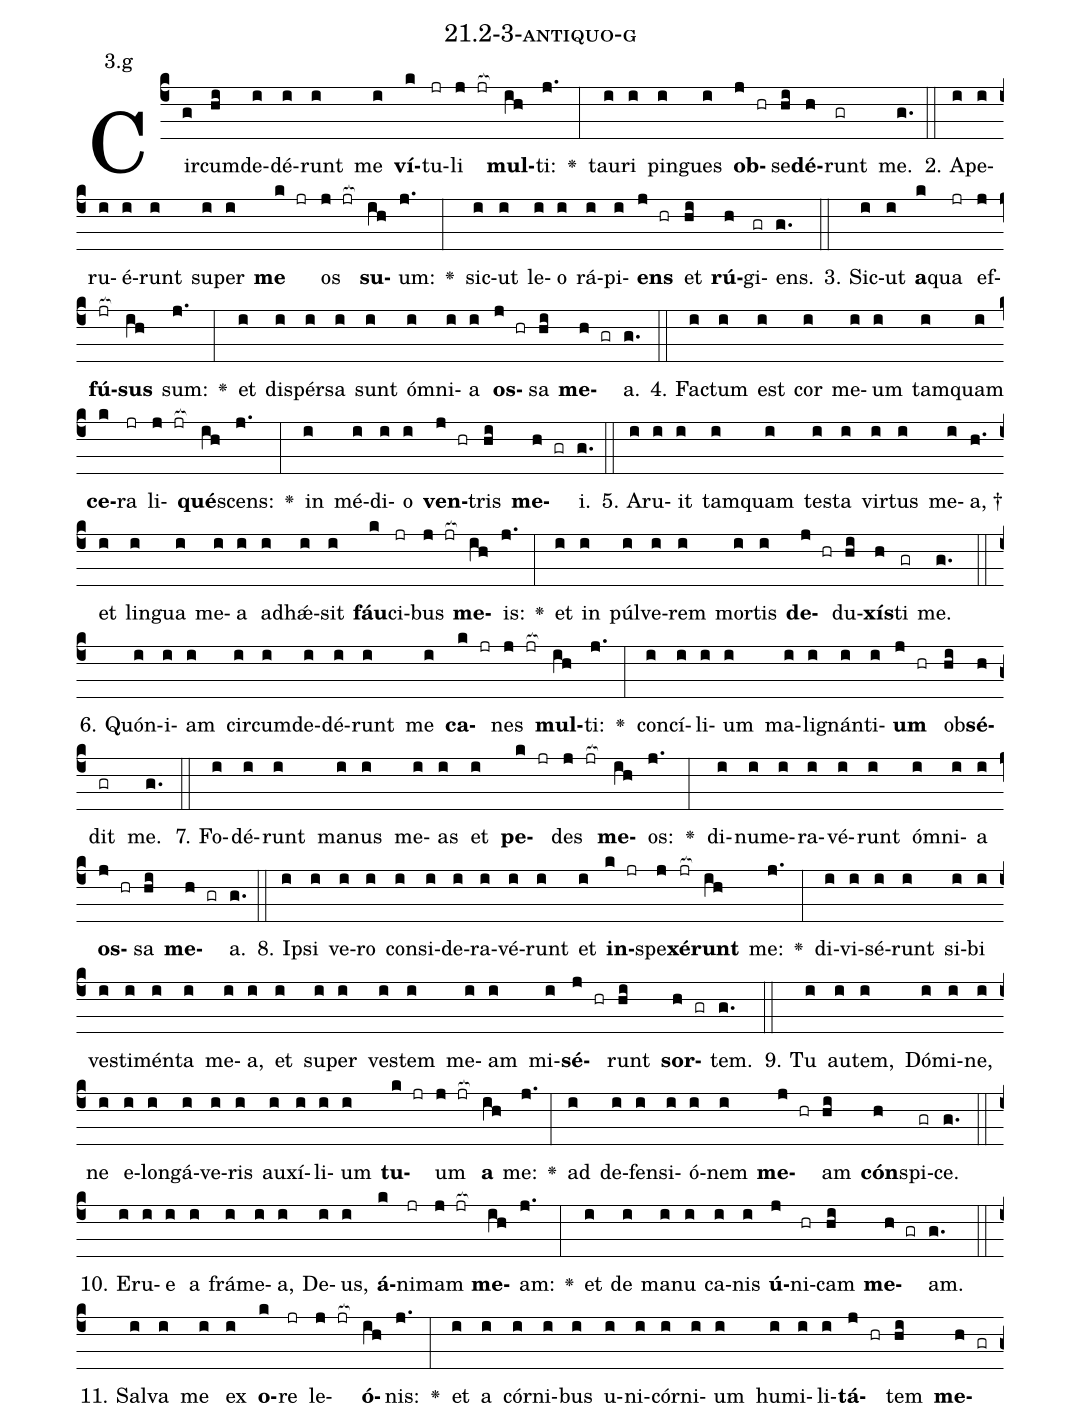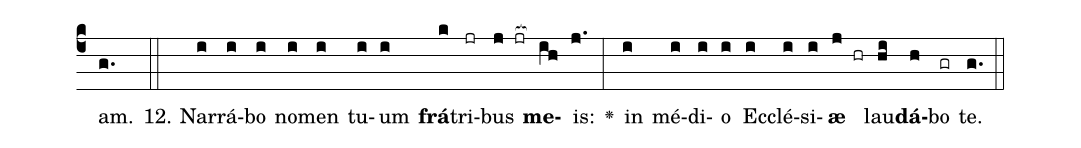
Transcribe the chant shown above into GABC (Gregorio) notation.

name: 21.2-3-antiquo-g;
annotation: 3.g;
%%
(c4)Cir(g)cum(hi)de(i)dé(i)runt(i) me(i) <b>ví</b>(k)tu(jr)li(j jr[ocb:1{]) <b>mul</b>(ih[ocb:0}])ti:(j.) <v>\greheightstar</v>(:) tau(i)ri(i) pin(i)gues(i) <b>ob</b>(j hr)se(hi)<b>dé</b>(h)runt(gr) me.(g.) (::)
2. A(i)pe(i)ru(i)é(i)runt(i) su(i)per(i) <b>me</b>(k jr) os(j jr[ocb:1{]) <b>su</b>(ih[ocb:0}])um:(j.) <v>\greheightstar</v>(:) sic(i)ut(i) le(i)o(i) rá(i)pi(i)<b>ens</b>(j hr) et(hi) <b>rú</b>(h)gi(gr)ens.(g.) (::)
3. Sic(i)ut(i) <b>a</b>(k)qua(jr) ef(j)<b>fú</b>(jr[ocb:1{])<b>sus</b>(ih[ocb:0}]) sum:(j.) <v>\greheightstar</v>(:) et(i) di(i)spér(i)sa(i) sunt(i) óm(i)ni(i)a(i) <b>os</b>(j hr)sa(hi) <b>me</b>(h gr)a.(g.) (::)
4. Fac(i)tum(i) est(i) cor(i) me(i)um(i) tam(i)quam(i) <b>ce</b>(k)ra(jr) li(j jr[ocb:1{])<b>qué</b>(ih[ocb:0}])scens:(j.) <v>\greheightstar</v>(:) in(i) mé(i)di(i)o(i) <b>ven</b>(j hr)tris(hi) <b>me</b>(h gr)i.(g.) (::)
5. A(i)ru(i)it(i) tam(i)quam(i) tes(i)ta(i) vir(i)tus(i) me(i)a, †(h.) et(i) lin(i)gua(i) me(i)a(i) ad(i)hǽ(i)sit(i) <b>fáu</b>(k)ci(jr)bus(j jr[ocb:1{]) <b>me</b>(ih[ocb:0}])is:(j.) <v>\greheightstar</v>(:) et(i) in(i) púl(i)ve(i)rem(i) mor(i)tis(i) <b>de</b>(j hr)du(hi)<b>xís</b>(h)ti(gr) me.(g.) (::)
6. Quón(i)i(i)am(i) cir(i)cum(i)de(i)dé(i)runt(i) me(i) <b>ca</b>(k jr)nes(j jr[ocb:1{]) <b>mul</b>(ih[ocb:0}])ti:(j.) <v>\greheightstar</v>(:) con(i)cí(i)li(i)um(i) ma(i)li(i)gnán(i)ti(i)<b>um</b>(j hr) ob(hi)<b>sé</b>(h)dit(gr) me.(g.) (::)
7. Fo(i)dé(i)runt(i) ma(i)nus(i) me(i)as(i) et(i) <b>pe</b>(k jr)des(j jr[ocb:1{]) <b>me</b>(ih[ocb:0}])os:(j.) <v>\greheightstar</v>(:) di(i)nu(i)me(i)ra(i)vé(i)runt(i) óm(i)ni(i)a(i) <b>os</b>(j hr)sa(hi) <b>me</b>(h gr)a.(g.) (::)
8. Ip(i)si(i) ve(i)ro(i) con(i)si(i)de(i)ra(i)vé(i)runt(i) et(i) <b>in</b>(k jr)spe(j)<b>xé</b>(jr[ocb:1{])<b>runt</b>(ih[ocb:0}]) me:(j.) <v>\greheightstar</v>(:) di(i)vi(i)sé(i)runt(i) si(i)bi(i) ves(i)ti(i)mén(i)ta(i) me(i)a,(i) et(i) su(i)per(i) ves(i)tem(i) me(i)am(i) mi(i)<b>sé</b>(j hr)runt(hi) <b>sor</b>(h gr)tem.(g.) (::)
9. Tu(i) au(i)tem,(i) Dó(i)mi(i)ne,(i) ne(i) e(i)lon(i)gá(i)ve(i)ris(i) au(i)xí(i)li(i)um(i) <b>tu</b>(k jr)um(j jr[ocb:1{]) <b>a</b>(ih[ocb:0}]) me:(j.) <v>\greheightstar</v>(:) ad(i) de(i)fen(i)si(i)ó(i)nem(i) <b>me</b>(j hr)am(hi) <b>cón</b>(h)spi(gr)ce.(g.) (::)
10. E(i)ru(i)e(i) a(i) frá(i)me(i)a,(i) De(i)us,(i) <b>á</b>(k)ni(jr)mam(j jr[ocb:1{]) <b>me</b>(ih[ocb:0}])am:(j.) <v>\greheightstar</v>(:) et(i) de(i) ma(i)nu(i) ca(i)nis(i) <b>ú</b>(j)ni(hr)cam(hi) <b>me</b>(h gr)am.(g.) (::)
11. Sal(i)va(i) me(i) ex(i) <b>o</b>(k)re(jr) le(j jr[ocb:1{])<b>ó</b>(ih[ocb:0}])nis:(j.) <v>\greheightstar</v>(:) et(i) a(i) cór(i)ni(i)bus(i) u(i)ni(i)cór(i)ni(i)um(i) hu(i)mi(i)li(i)<b>tá</b>(j hr)tem(hi) <b>me</b>(h gr)am.(g.) (::)
12. Nar(i)rá(i)bo(i) no(i)men(i) tu(i)um(i) <b>frá</b>(k)tri(jr)bus(j jr[ocb:1{]) <b>me</b>(ih[ocb:0}])is:(j.) <v>\greheightstar</v>(:) in(i) mé(i)di(i)o(i) Ec(i)clé(i)si(i)<b>æ</b>(j hr) lau(hi)<b>dá</b>(h)bo(gr) te.(g.) (::)
